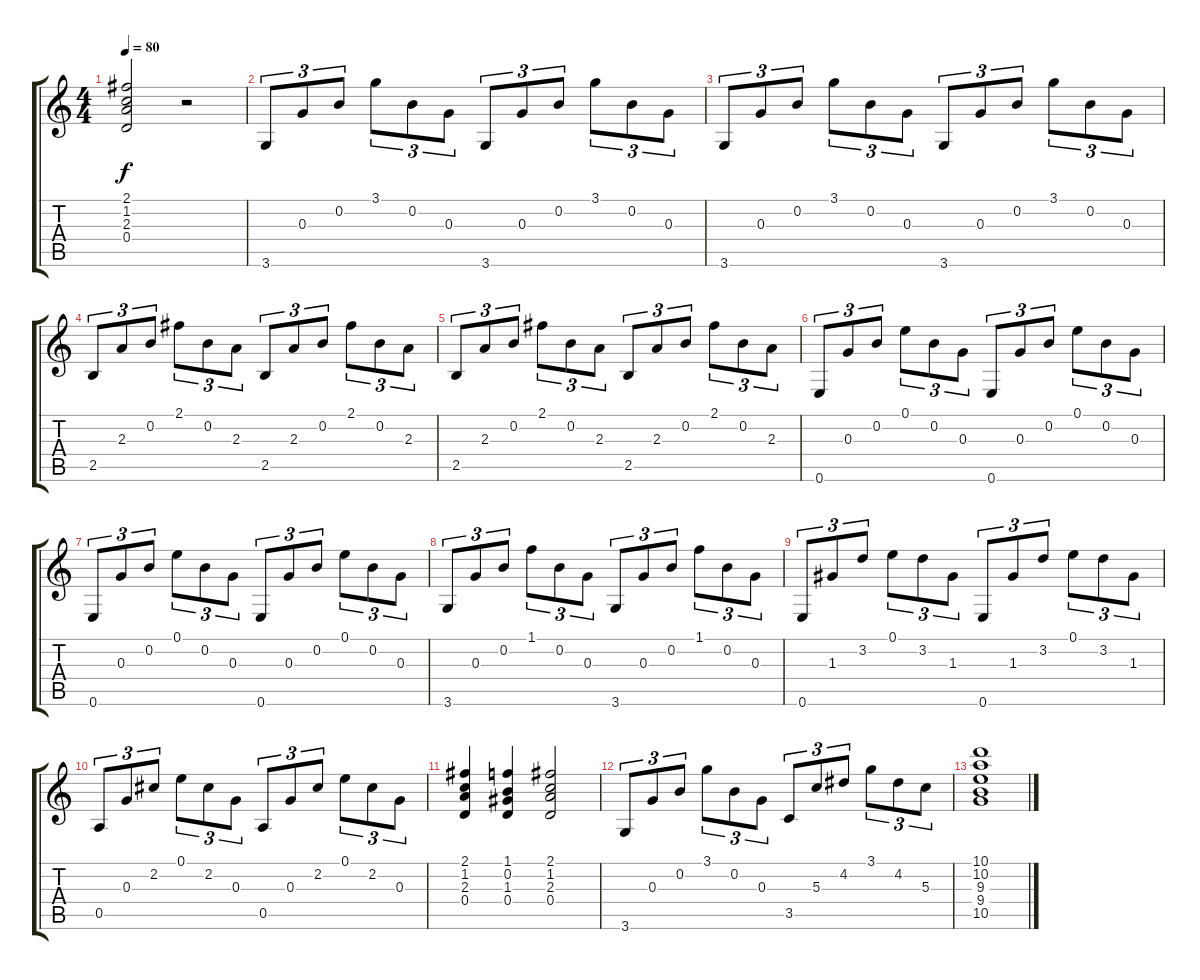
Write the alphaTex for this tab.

\track "" {instrument acousticguitarnylon}
\staff {score tabs}
\tuning (E4 B3 G3 D3 A2 E2) {hide}
\ts (4 4)
\tempo 80
\clef g2
\ks c
(2.1 1.2 2.3 0.4).2{dy f} r.2 |
3.6.8{tu (3 2)} 0.3.8{tu (3 2)} 0.2.8{tu (3 2)} 3.1.8{tu (3 2)} 0.2.8{tu (3 2)} 0.3.8{tu (3 2)} 3.6.8{tu (3 2)} 0.3.8{tu (3 2)} 0.2.8{tu (3 2)} 3.1.8{tu (3 2)} 0.2.8{tu (3 2)} 0.3.8{tu (3 2)} |
3.6.8{tu (3 2)} 0.3.8{tu (3 2)} 0.2.8{tu (3 2)} 3.1.8{tu (3 2)} 0.2.8{tu (3 2)} 0.3.8{tu (3 2)} 3.6.8{tu (3 2)} 0.3.8{tu (3 2)} 0.2.8{tu (3 2)} 3.1.8{tu (3 2)} 0.2.8{tu (3 2)} 0.3.8{tu (3 2)} |
2.5.8{tu (3 2)} 2.3.8{tu (3 2)} 0.2.8{tu (3 2)} 2.1.8{tu (3 2)} 0.2.8{tu (3 2)} 2.3.8{tu (3 2)} 2.5.8{tu (3 2)} 2.3.8{tu (3 2)} 0.2.8{tu (3 2)} 2.1.8{tu (3 2)} 0.2.8{tu (3 2)} 2.3.8{tu (3 2)} |
2.5.8{tu (3 2)} 2.3.8{tu (3 2)} 0.2.8{tu (3 2)} 2.1.8{tu (3 2)} 0.2.8{tu (3 2)} 2.3.8{tu (3 2)} 2.5.8{tu (3 2)} 2.3.8{tu (3 2)} 0.2.8{tu (3 2)} 2.1.8{tu (3 2)} 0.2.8{tu (3 2)} 2.3.8{tu (3 2)} |
0.6.8{tu (3 2)} 0.3.8{tu (3 2)} 0.2.8{tu (3 2)} 0.1.8{tu (3 2)} 0.2.8{tu (3 2)} 0.3.8{tu (3 2)} 0.6.8{tu (3 2)} 0.3.8{tu (3 2)} 0.2.8{tu (3 2)} 0.1.8{tu (3 2)} 0.2.8{tu (3 2)} 0.3.8{tu (3 2)} |
0.6.8{tu (3 2)} 0.3.8{tu (3 2)} 0.2.8{tu (3 2)} 0.1.8{tu (3 2)} 0.2.8{tu (3 2)} 0.3.8{tu (3 2)} 0.6.8{tu (3 2)} 0.3.8{tu (3 2)} 0.2.8{tu (3 2)} 0.1.8{tu (3 2)} 0.2.8{tu (3 2)} 0.3.8{tu (3 2)} |
3.6.8{tu (3 2)} 0.3.8{tu (3 2)} 0.2.8{tu (3 2)} 1.1.8{tu (3 2)} 0.2.8{tu (3 2)} 0.3.8{tu (3 2)} 3.6.8{tu (3 2)} 0.3.8{tu (3 2)} 0.2.8{tu (3 2)} 1.1.8{tu (3 2)} 0.2.8{tu (3 2)} 0.3.8{tu (3 2)} |
0.6.8{tu (3 2)} 1.3.8{tu (3 2)} 3.2.8{tu (3 2)} 0.1.8{tu (3 2)} 3.2.8{tu (3 2)} 1.3.8{tu (3 2)} 0.6.8{tu (3 2)} 1.3.8{tu (3 2)} 3.2.8{tu (3 2)} 0.1.8{tu (3 2)} 3.2.8{tu (3 2)} 1.3.8{tu (3 2)} |
0.5.8{tu (3 2)} 0.3.8{tu (3 2)} 2.2.8{tu (3 2)} 0.1.8{tu (3 2)} 2.2.8{tu (3 2)} 0.3.8{tu (3 2)} 0.5.8{tu (3 2)} 0.3.8{tu (3 2)} 2.2.8{tu (3 2)} 0.1.8{tu (3 2)} 2.2.8{tu (3 2)} 0.3.8{tu (3 2)} |
(2.1 1.2 2.3 0.4).4 (1.1 0.2 1.3 0.4).4 (2.1 1.2 2.3 0.4).2 |
3.6.8{tu (3 2)} 0.3.8{tu (3 2)} 0.2.8{tu (3 2)} 3.1.8{tu (3 2)} 0.2.8{tu (3 2)} 0.3.8{tu (3 2)} 3.5.8{tu (3 2)} 5.3.8{tu (3 2)} 4.2.8{tu (3 2)} 3.1.8{tu (3 2)} 4.2.8{tu (3 2)} 5.3.8{tu (3 2)} |
(10.1 10.2 9.3 9.4 10.5).1
